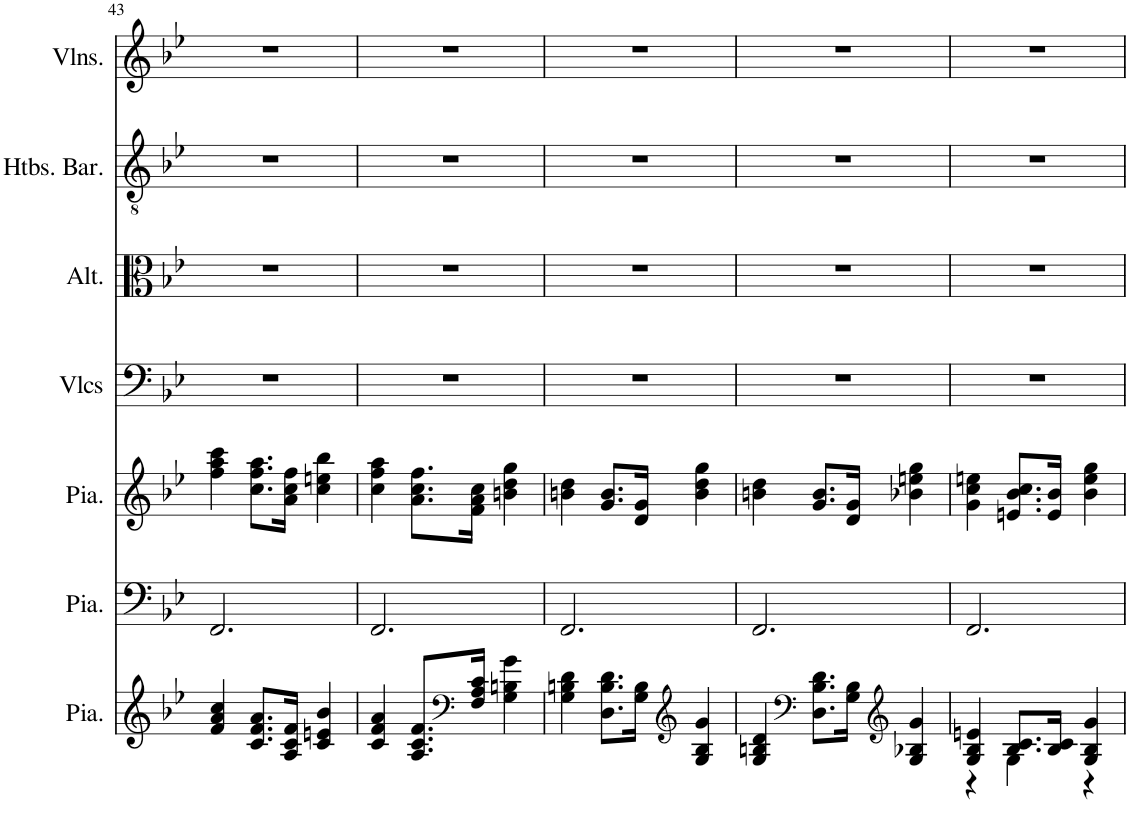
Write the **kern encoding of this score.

**kern	**kern	**kern	**kern	**kern	**kern	**kern
*part7	*part6	*part5	*part4	*part3	*part2	*part1
*staff7	*staff6	*staff5	*staff4	*staff3	*staff2	*staff1
*I"Piano, Organ	*I"Piano, Pedals	*I"Piano, Organ	*I"Violoncelles, Bass	*I"Altos, Tenor	*I"Hautbois Baryton, Alto	*I"Violons, Soprano
*I'Pia.	*I'Pia.	*I'Pia.	*I'Vlcs	*I'Alt.	*I'Htbs. Bar.	*I'Vlns.
!!LO:PB:g=z
*clefG2	*clefF4	*clefG2	*clefF4	*clefC3	*clefGv2	*clefG2
*k[b-e-]	*k[b-e-]	*k[b-e-]	*k[b-e-]	*k[b-e-]	*k[b-e-]	*k[b-e-]
*M3/4	*M3/4	*M3/4	*M3/4	*M3/4	*M3/4	*M3/4
=43	=43	=43	=43	=43	=43	=43
4f/ 4a/ 4cc/	2.FF/	4ff\ 4aa\ 4ccc\	2.r	2.r	2.r	2.r
8.c/ 8.f/ 8.a/L	.	8.cc\ 8.ff\ 8.aa\L	.	.	.	.
16A/ 16c/ 16f/Jk	.	16a\ 16cc\ 16ff\Jk	.	.	.	.
4c/ 4en/ 4b-/	.	4cc\ 4een\ 4bb-\	.	.	.	.
=44	=44	=44	=44	=44	=44	=44
4c/ 4f/ 4a/	2.FF/	4cc\ 4ff\ 4aa\	2.r	2.r	2.r	2.r
8.A/ 8.c/ 8.f/L	.	8.a\ 8.cc\ 8.ff\L	.	.	.	.
*clefF4	*	*	*	*	*	*
16F/ 16A/ 16c/Jk	.	16f\ 16a\ 16cc\Jk	.	.	.	.
4G\ 4Bn\ 4g\	.	4bn\ 4dd\ 4gg\	.	.	.	.
=45	=45	=45	=45	=45	=45	=45
4G\ 4Bn\ 4d\	2.FF/	4bn\ 4dd\	2.r	2.r	2.r	2.r
8.D\ 8.B\ 8.d\L	.	8.g/ 8.b/L	.	.	.	.
16G\ 16B\Jk	.	16d/ 16g/Jk	.	.	.	.
*clefG2	*	*	*	*	*	*
4G/ 4B/ 4g/	.	4b\ 4dd\ 4gg\	.	.	.	.
=46	=46	=46	=46	=46	=46	=46
4G/ 4Bn/ 4d/	2.FF/	4bn\ 4dd\	2.r	2.r	2.r	2.r
*clefF4	*	*	*	*	*	*
8.D\ 8.B\ 8.d\L	.	8.g/ 8.b/L	.	.	.	.
16G\ 16B\Jk	.	16d/ 16g/Jk	.	.	.	.
*clefG2	*	*	*	*	*	*
4G/ 4B-X/ 4g/	.	4b-X\ 4een\ 4gg\	.	.	.	.
=47	=47	=47	=47	=47	=47	=47
*^	*	*	*	*	*	*
4G/ 4B-/ 4en/	4r	2.FF/	4g\ 4cc\ 4een\	2.r	2.r	2.r	2.r
8.B-/ 8.c/L	4G\	.	8.en/ 8.b-/ 8.cc/L	.	.	.	.
16B-/ 16c/Jk	.	.	16e/ 16b-/Jk	.	.	.	.
4G/ 4B-/ 4g/	4r	.	4b-\ 4ee\ 4gg\	.	.	.	.
*v	*v	*	*	*	*	*	*
=	=	=	=	=	=	=
*-	*-	*-	*-	*-	*-	*-
